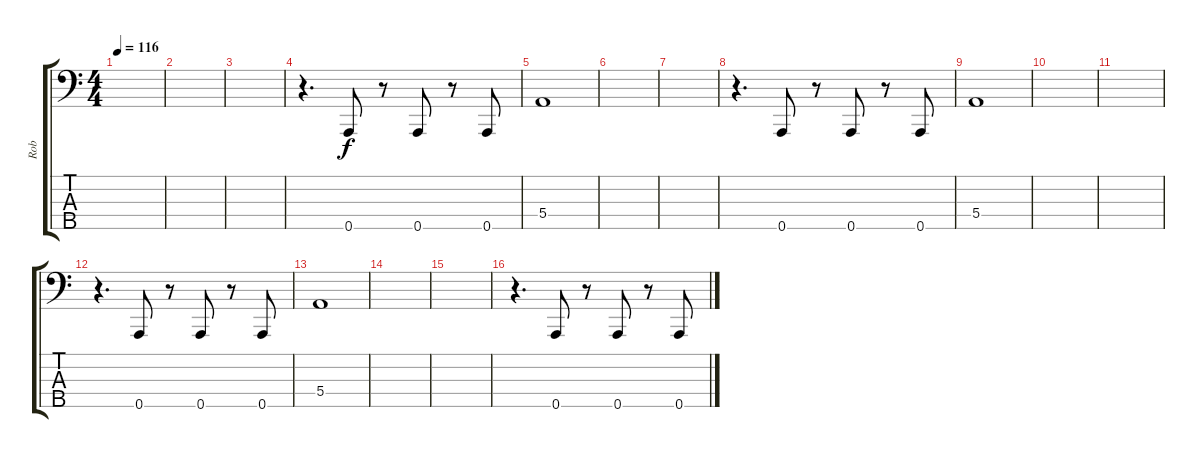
\track ("Rob" "Rob") {instrument electricbassfinger}
\staff {score tabs}
\tuning (G2 D2 A1 E1 A0) {hide}
\ts (4 4)
\tempo 116
\clef f4
\ks c
|
|
|
r.4{d} 0.5.8 r.8 0.5.8 r.8 0.5.8 |
5.4.1 |
|
|
r.4{d} 0.5.8 r.8 0.5.8 r.8 0.5.8 |
5.4.1 |
|
|
r.4{d} 0.5.8 r.8 0.5.8 r.8 0.5.8 |
5.4.1 |
|
|
r.4{d} 0.5.8 r.8 0.5.8 r.8 0.5.8
